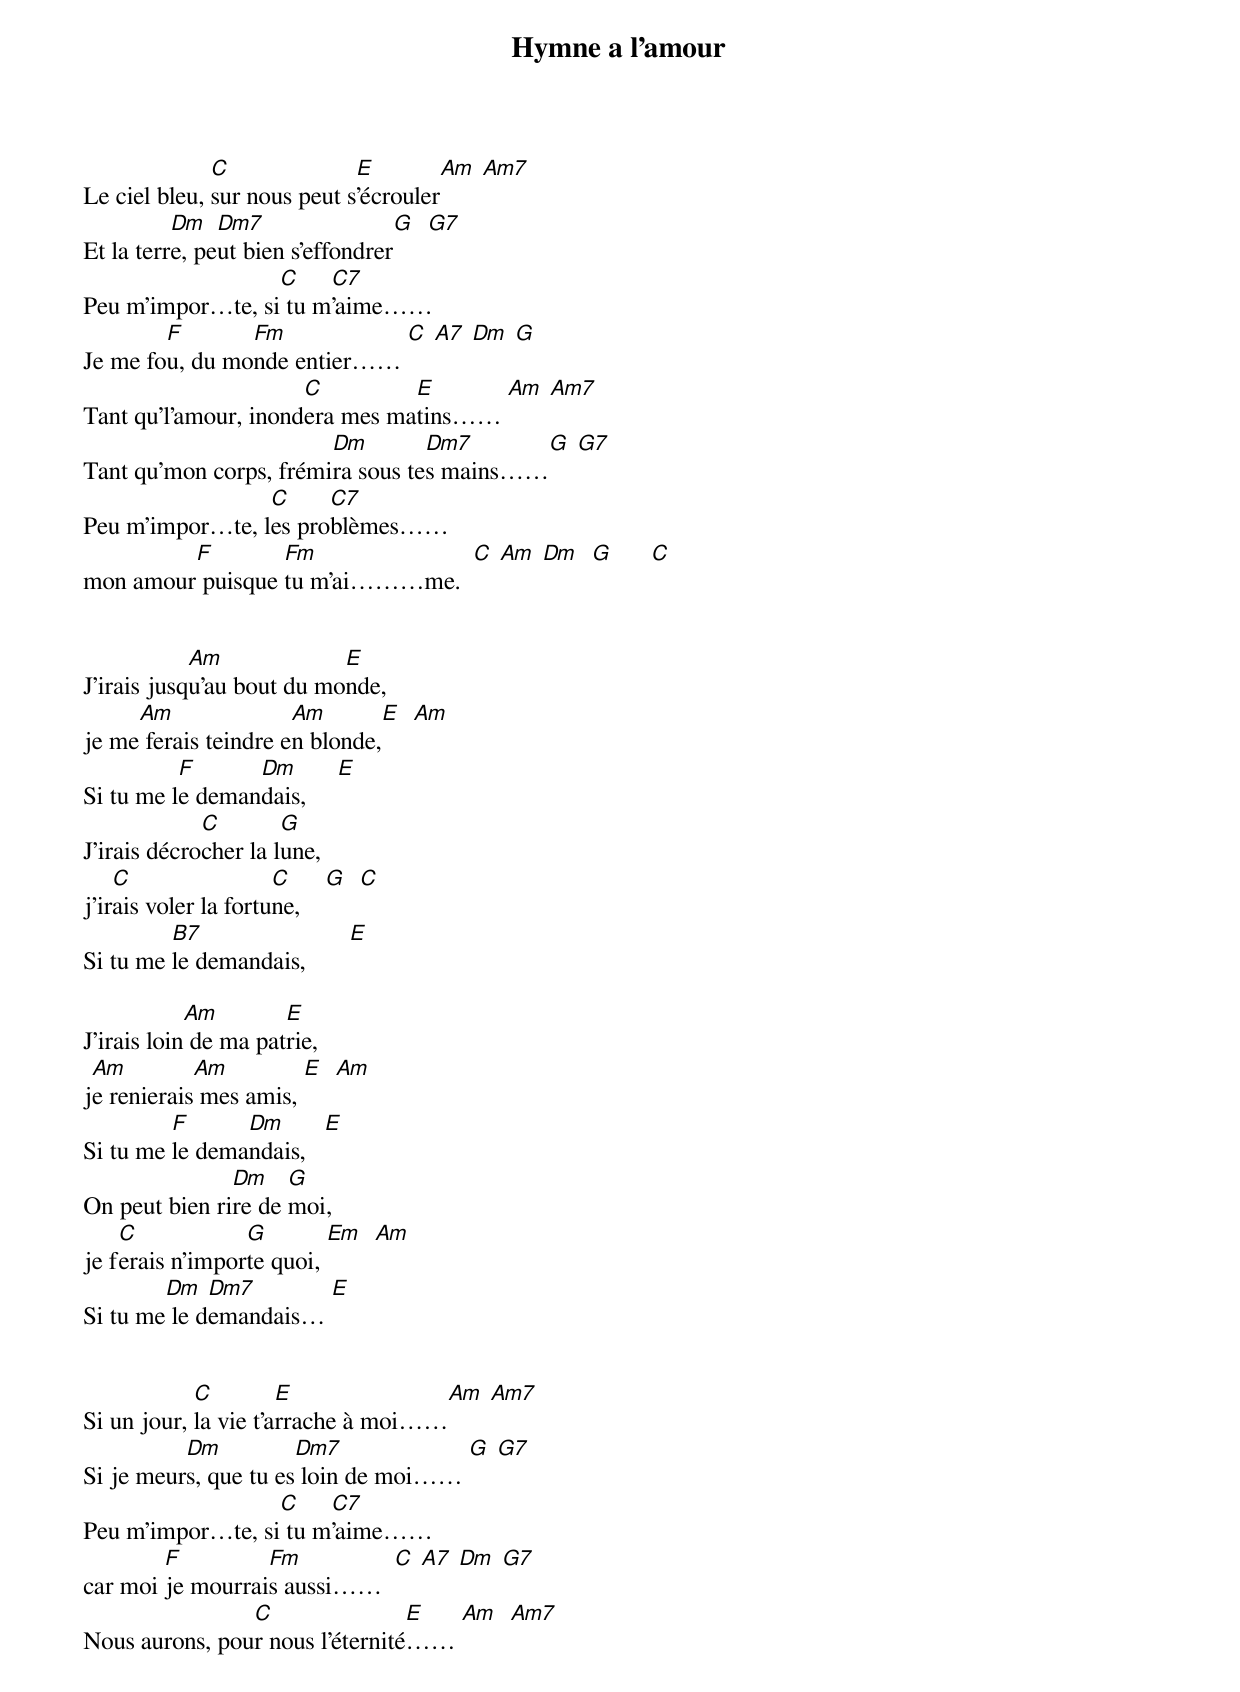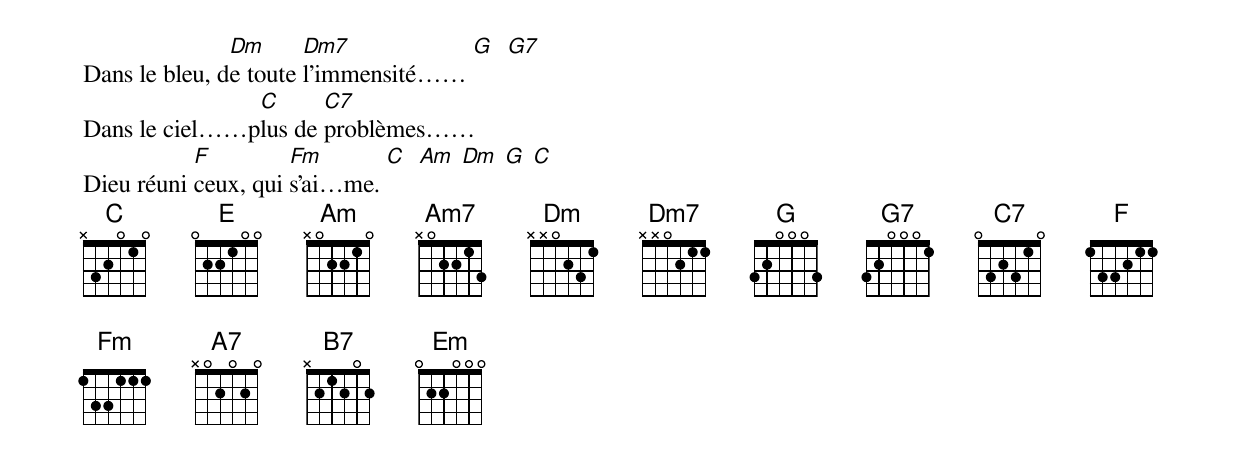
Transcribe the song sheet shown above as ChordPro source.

{t:Hymne a l'amour}
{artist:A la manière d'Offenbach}

Le ciel bleu, [C]sur nous peut s[E]’écrouler[Am] [Am7]
Et la terr[Dm]e, pe[Dm7]ut bien s’effondrer[G]  [G7]
Peu m’impor…te, si[C] tu m[C7]’aime……
Je me fo[F]u, du mo[Fm]nde entier…… [C] [A7] [Dm] [G]
Tant qu’l’amour, inond[C]era mes ma[E]tins…… [Am] [Am7]
Tant qu’mon corps, frémi[Dm]ra sous te[Dm7]s mains……[G] [G7]
Peu m’impor…te, l[C]es pro[C7]blèmes……
mon amour[F] puisque [Fm]tu m’ai………me.  [C] [Am] [Dm]  [G]      [C]


J’irais jusq[Am]u’au bout du mo[E]nde,
je me[Am] ferais teindre e[Am]n blonde,[E]  [Am]
Si tu me l[F]e deman[Dm]dais,     [E]
J’irais décro[C]cher la l[G]une,
j’ir[C]ais voler la fortu[C]ne,    [G]  [C]
Si tu me [B7]le demandais,       [E]

J’irais loin[Am] de ma pat[E]rie,
j[Am]e renierais[Am] mes amis, [E]  [Am]
Si tu me [F]le dema[Dm]ndais,   [E]
On peut bien ri[Dm]re de [G]moi,
je f[C]erais n’impor[G]te quoi, [Em]  [Am]
Si tu me[Dm] le d[Dm7]emandais… [E]


Si un jour, [C]la vie t’a[E]rrache à moi……[Am] [Am7]
Si je meur[Dm]s, que tu es[Dm7] loin de moi…… [G] [G7]
Peu m’impor…te, si[C] tu m[C7]’aime……
car moi [F]je mourrai[Fm]s aussi……  [C] [A7] [Dm] [G7]
Nous aurons, pou[C]r nous l’éternité[E]…… [Am]  [Am7]
Dans le bleu, d[Dm]e toute [Dm7]l’immensité…… [G]  [G7]
Dans le ciel……p[C]lus de [C7]problèmes……
Dieu réuni [F]ceux, qui [Fm]s’ai…me. [C]  [Am] [Dm] [G] [C]
